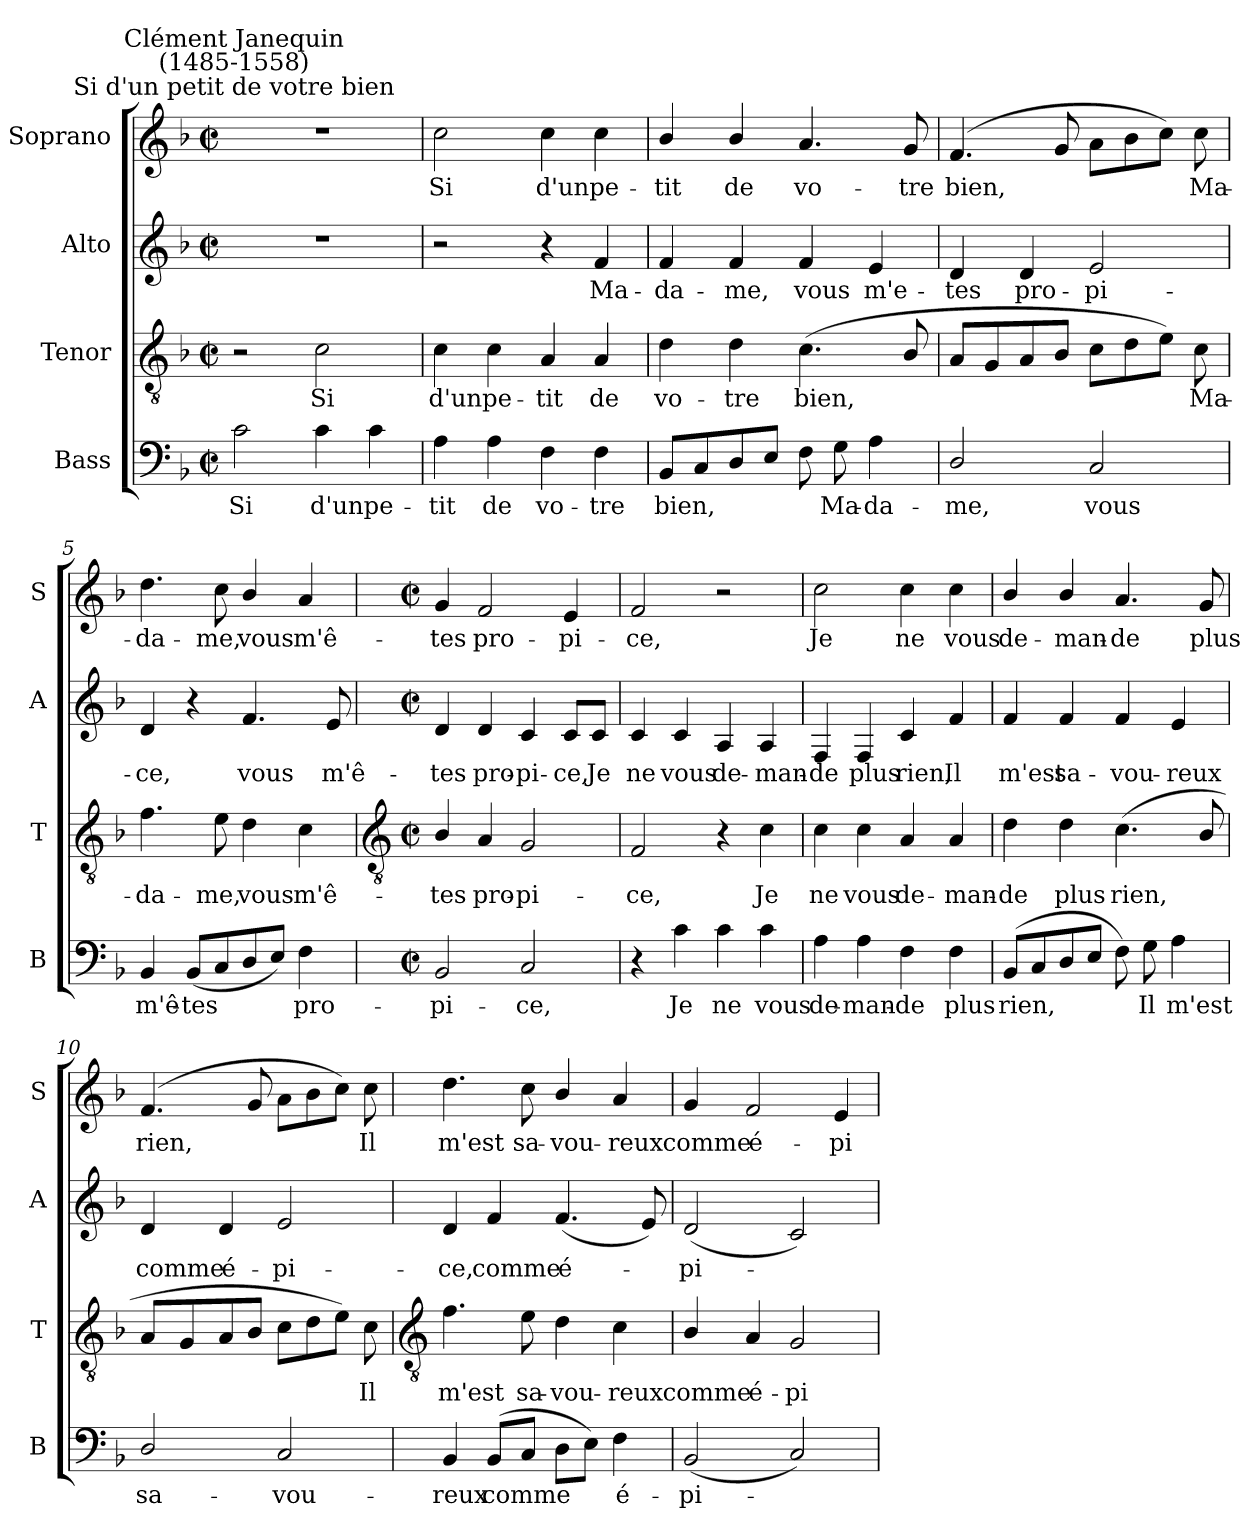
**kern	**text	**kern	**text	**kern	**text	**kern	**text
*part4	*part4	*part3	*part3	*part2	*part2	*part1	*part1
*staff4	*staff4	*staff3	*staff3	*staff2	*staff2	*staff1	*staff1
*I"Bass	*	*I"Tenor	*	*I"Alto	*	*I"Soprano	*
*I'B	*	*I'T	*	*I'A	*	*I'S	*
*clefF4	*	*clefGv2	*	*clefG2	*	*clefG2	*
*k[b-]	*	*k[b-]	*	*k[b-]	*	*k[b-]	*
*F:	*	*F:	*	*F:	*	*F:	*
*M2/2	*	*M2/2	*	*M2/2	*	*M2/2	*
*met(c|)	*	*met(c|)	*	*met(c|)	*	*met(c|)	*
=1	=1	=1	=1	=1	=1	=1	=1
!	!	!	!	!	!	!LO:TX:a:cj:t=Si d'un petit de votre bien	!
!	!	!	!	!	!	!LO:TX:a:cj:t=Clément Janequin\n(1485-1558)	!
!	!LO:LY:b	!	!	!	!	!	!
2c	Si	2r	.	1r	.	1r	.
!	!LO:LY:b	!	!LO:LY:b	!	!	!	!
4c	d'un	2c	Si	.	.	.	.
!	!LO:LY:b	!	!	!	!	!	!
4c	pe-	.	.	.	.	.	.
=2	=2	=2	=2	=2	=2	=2	=2
!	!LO:LY:b	!	!LO:LY:b	!	!	!	!LO:LY:b
4A	-tit	4c	d'un	2r	.	2cc	Si
!	!LO:LY:b	!	!LO:LY:b	!	!	!	!
4A	de	4c	pe-	.	.	.	.
!	!LO:LY:b	!	!LO:LY:b	!	!	!	!LO:LY:b
4F	vo-	4A	-tit	4r	.	4cc	d'un
!	!LO:LY:b	!	!LO:LY:b	!	!LO:LY:b	!	!LO:LY:b
4F	-tre	4A	de	4f	Ma-	4cc	pe-
=3	=3	=3	=3	=3	=3	=3	=3
!	!LO:LY:b	!	!LO:LY:b	!	!LO:LY:b	!	!LO:LY:b
8BB-L	bien,	4d	vo-	4f	-da-	4b-/	-tit
8C	.	.	.	.	.	.	.
!	!	!	!LO:LY:b	!	!LO:LY:b	!	!LO:LY:b
8D	.	4d	-tre	4f	-me,	4b-/	de
8EJ	.	.	.	.	.	.	.
!	!	!	!LO:LY:b	!	!LO:LY:b	!	!LO:LY:b
8F	.	(>4.c	bien,	4f	vous	4.a	vo-
!	!LO:LY:b	!	!	!	!	!	!
8G	Ma-	.	.	.	.	.	.
!	!LO:LY:b	!	!	!	!LO:LY:b	!	!
4A	-da-	.	.	4e	m'e-	.	.
!	!	!	!	!	!	!	!LO:LY:b
.	.	8B-/	.	.	.	8g	-tre
=4	=4	=4	=4	=4	=4	=4	=4
!	!LO:LY:b	!	!	!	!LO:LY:b	!	!LO:LY:b
2D/	-me,	8AL	.	4d	-tes	(>4.f	bien,
.	.	8G	.	.	.	.	.
!	!	!	!	!	!LO:LY:b	!	!
.	.	8A	.	4d	pro-	.	.
.	.	8B-J	.	.	.	8g	.
!	!LO:LY:b	!	!	!	!LO:LY:b	!	!
2C	vous	8cL	.	2e	-pi-	8aL	.
.	.	8d	.	.	.	8b-	.
.	.	8eJ)	.	.	.	8ccJ)	.
!	!	!	!LO:LY:b	!	!	!	!LO:LY:b
.	.	8c	Ma-	.	.	8cc	Ma-
=5	=5	=5	=5	=5	=5	=5	=5
!	!LO:LY:b	!	!LO:LY:b	!	!LO:LY:b	!	!LO:LY:b
4BB-	m'ê-	4.f	-da-	4d	-ce,	4.dd	-da-
!	!LO:LY:b	!	!	!	!	!	!
(<8BB-L	-tes	.	.	4r	.	.	.
!	!	!	!LO:LY:b	!	!	!	!LO:LY:b
8C	.	8e	-me,	.	.	8cc	-me,
!	!	!	!LO:LY:b	!	!LO:LY:b	!	!LO:LY:b
8D	.	4d	vous	4.f	vous	4b-/	vous
8EJ)	.	.	.	.	.	.	.
!	!LO:LY:b	!	!LO:LY:b	!	!	!	!LO:LY:b
4F	pro-	4c	m'ê-	.	.	4a	m'ê-
!	!	!	!	!	!LO:LY:b	!	!
.	.	.	.	8e	m'ê-	.	.
!!LO:LB:g=z
=6	=6	=6	=6	=6	=6	=6	=6
*	*	*clefGv2	*	*	*	*	*
*M2/2	*	*M2/2	*	*M2/2	*	*M2/2	*
*met(c|)	*	*met(c|)	*	*met(c|)	*	*met(c|)	*
!	!LO:LY:b	!	!LO:LY:b	!	!LO:LY:b	!	!LO:LY:b
2BB-	-pi-	4B-/	-tes	4d	-tes	4g	-tes
!	!	!	!LO:LY:b	!	!LO:LY:b	!	!LO:LY:b
.	.	4A	pro-	4d	pro-	2f	pro-
!	!LO:LY:b	!	!LO:LY:b	!	!LO:LY:b	!	!
2C	-ce,	2G	-pi-	4c	-pi-	.	.
!	!	!	!	!	!LO:LY:b	!	!LO:LY:b
.	.	.	.	8c/L	-ce,	4e	-pi-
!	!	!	!	!	!LO:LY:b	!	!
.	.	.	.	8c/J	Je	.	.
=7	=7	=7	=7	=7	=7	=7	=7
!	!	!	!LO:LY:b	!	!LO:LY:b	!	!LO:LY:b
4r	.	2F	-ce,	4c	ne	2f	-ce,
!	!LO:LY:b	!	!	!	!LO:LY:b	!	!
4c	Je	.	.	4c	vous	.	.
!	!LO:LY:b	!	!	!	!LO:LY:b	!	!
4c	ne	4r	.	4A	de-	2r	.
!	!LO:LY:b	!	!LO:LY:b	!	!LO:LY:b	!	!
4c	vous	4c	Je	4A	-man-	.	.
=8	=8	=8	=8	=8	=8	=8	=8
!	!LO:LY:b	!	!LO:LY:b	!	!LO:LY:b	!	!LO:LY:b
4A	de-	4c	ne	4F	-de	2cc	Je
!	!LO:LY:b	!	!LO:LY:b	!	!LO:LY:b	!	!
4A	-man-	4c	vous	4F	plus	.	.
!	!LO:LY:b	!	!LO:LY:b	!	!LO:LY:b	!	!LO:LY:b
4F	-de	4A	de-	4c	rien,	4cc	ne
!	!LO:LY:b	!	!LO:LY:b	!	!LO:LY:b	!	!LO:LY:b
4F	plus	4A	-man-	4f	Il	4cc	vous
=9	=9	=9	=9	=9	=9	=9	=9
!	!LO:LY:b	!	!LO:LY:b	!	!LO:LY:b	!	!LO:LY:b
(<8BB-L	rien,	4d	-de	4f	m'est	4b-/	de-
8C	.	.	.	.	.	.	.
!	!	!	!LO:LY:b	!	!LO:LY:b	!	!LO:LY:b
8D	.	4d	plus	4f	sa-	4b-/	-man-
8EJ	.	.	.	.	.	.	.
!	!	!	!LO:LY:b	!	!LO:LY:b	!	!LO:LY:b
8F)	.	(>4.c	rien,	4f	-vou-	4.a	-de
!	!LO:LY:b	!	!	!	!	!	!
8G	Il	.	.	.	.	.	.
!	!LO:LY:b	!	!	!	!LO:LY:b	!	!
4A	m'est	.	.	4e	-reux	.	.
!	!	!	!	!	!	!	!LO:LY:b
.	.	8B-/	.	.	.	8g	plus
=10	=10	=10	=10	=10	=10	=10	=10
!	!LO:LY:b	!	!	!	!LO:LY:b	!	!LO:LY:b
2D/	sa-	8AL	.	4d	comme	(>4.f	rien,
.	.	8G	.	.	.	.	.
!	!	!	!	!	!LO:LY:b	!	!
.	.	8A	.	4d	é-	.	.
.	.	8B-J	.	.	.	8g	.
!	!LO:LY:b	!	!	!	!LO:LY:b	!	!
2C	-vou-	8cL	.	2e	-pi-	8aL	.
.	.	8d	.	.	.	8b-	.
.	.	8eJ)	.	.	.	8ccJ)	.
!	!	!	!LO:LY:b	!	!	!	!LO:LY:b
.	.	8c	Il	.	.	8cc	Il
!!LO:LB:g=z
=11	=11	=11	=11	=11	=11	=11	=11
*	*	*clefGv2	*	*	*	*	*
!	!LO:LY:b	!	!LO:LY:b	!	!LO:LY:b	!	!LO:LY:b
4BB-	-reux	4.f	m'est	4d	-ce,	4.dd	m'est
!	!LO:LY:b	!	!	!	!LO:LY:b	!	!
(>8BB-L	comme	.	.	4f	comme	.	.
!	!	!	!LO:LY:b	!	!	!	!LO:LY:b
8CJ	.	8e	sa-	.	.	8cc	sa-
!	!	!	!LO:LY:b	!	!LO:LY:b	!	!LO:LY:b
8DL	.	4d	-vou-	(<4.f	é-	4b-/	-vou-
8EJ)	.	.	.	.	.	.	.
!	!LO:LY:b	!	!LO:LY:b	!	!	!	!LO:LY:b
4F	é-	4c	-reux	.	.	4a	-reux
.	.	.	.	8e)	.	.	.
=12	=12	=12	=12	=12	=12	=12	=12
!	!LO:LY:b	!	!LO:LY:b	!	!LO:LY:b	!	!LO:LY:b
(<2BB-	-pi-	4B-/	comme	(<2d	pi-	4g	comme
!	!	!	!LO:LY:b	!	!	!	!LO:LY:b
.	.	4A	é-	.	.	2f	é-
!	!	!	!LO:LY:b	!	!	!	!
2C)	.	2G	-pi-	2c)	.	.	.
!	!	!	!	!	!	!	!LO:LY:b
.	.	.	.	.	.	4e	-pi-
=	=	=	=	=	=	=	=
*-	*-	*-	*-	*-	*-	*-	*-
